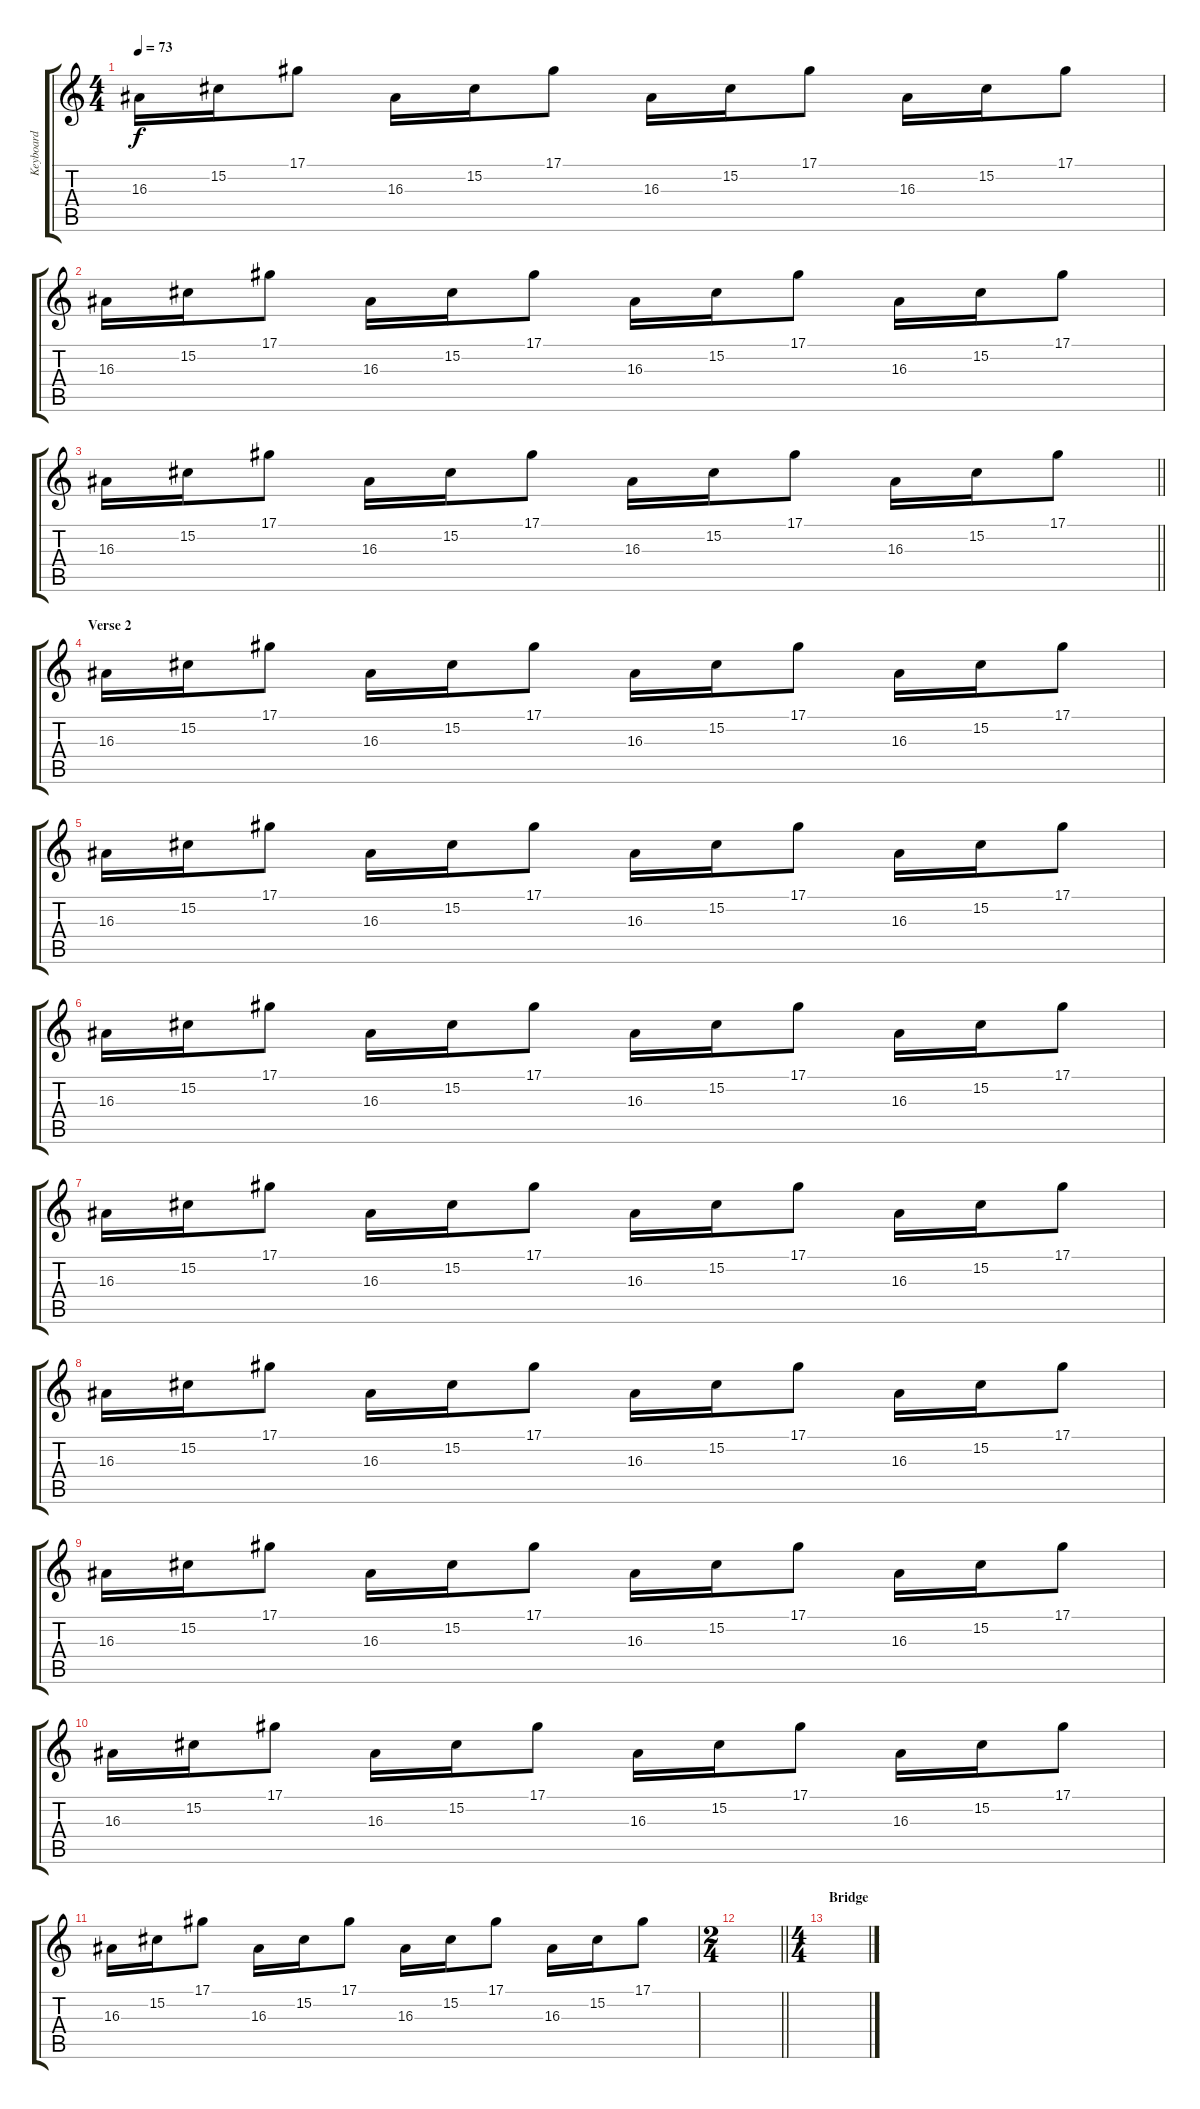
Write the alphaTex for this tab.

\track ("Keyboard" "Keyboard") {instrument electricpiano1}
\staff {score tabs}
\tuning (Eb4 Bb3 Gb3 Db3 Ab2 Eb2) {hide}
\ts (4 4)
\tempo 73
\clef g2
\ks c
16.3.16{dy f} 15.2.16 17.1.8 16.3.16 15.2.16 17.1.8 16.3.16 15.2.16 17.1.8 16.3.16 15.2.16 17.1.8 |
16.3.16 15.2.16 17.1.8 16.3.16 15.2.16 17.1.8 16.3.16 15.2.16 17.1.8 16.3.16 15.2.16 17.1.8 |
\barLineRight lightlight
16.3.16 15.2.16 17.1.8 16.3.16 15.2.16 17.1.8 16.3.16 15.2.16 17.1.8 16.3.16 15.2.16 17.1.8 |
\section ("" "Verse 2")
16.3.16 15.2.16 17.1.8 16.3.16 15.2.16 17.1.8 16.3.16 15.2.16 17.1.8 16.3.16 15.2.16 17.1.8 |
16.3.16 15.2.16 17.1.8 16.3.16 15.2.16 17.1.8 16.3.16 15.2.16 17.1.8 16.3.16 15.2.16 17.1.8 |
16.3.16 15.2.16 17.1.8 16.3.16 15.2.16 17.1.8 16.3.16 15.2.16 17.1.8 16.3.16 15.2.16 17.1.8 |
16.3.16 15.2.16 17.1.8 16.3.16 15.2.16 17.1.8 16.3.16 15.2.16 17.1.8 16.3.16 15.2.16 17.1.8 |
16.3.16 15.2.16 17.1.8 16.3.16 15.2.16 17.1.8 16.3.16 15.2.16 17.1.8 16.3.16 15.2.16 17.1.8 |
16.3.16 15.2.16 17.1.8 16.3.16 15.2.16 17.1.8 16.3.16 15.2.16 17.1.8 16.3.16 15.2.16 17.1.8 |
16.3.16 15.2.16 17.1.8 16.3.16 15.2.16 17.1.8 16.3.16 15.2.16 17.1.8 16.3.16 15.2.16 17.1.8 |
16.3.16 15.2.16 17.1.8 16.3.16 15.2.16 17.1.8 16.3.16 15.2.16 17.1.8 16.3.16 15.2.16 17.1.8 |
\ts (2 4)
\barLineRight lightlight
|
\ts (4 4)
\section ("" "Bridge")
